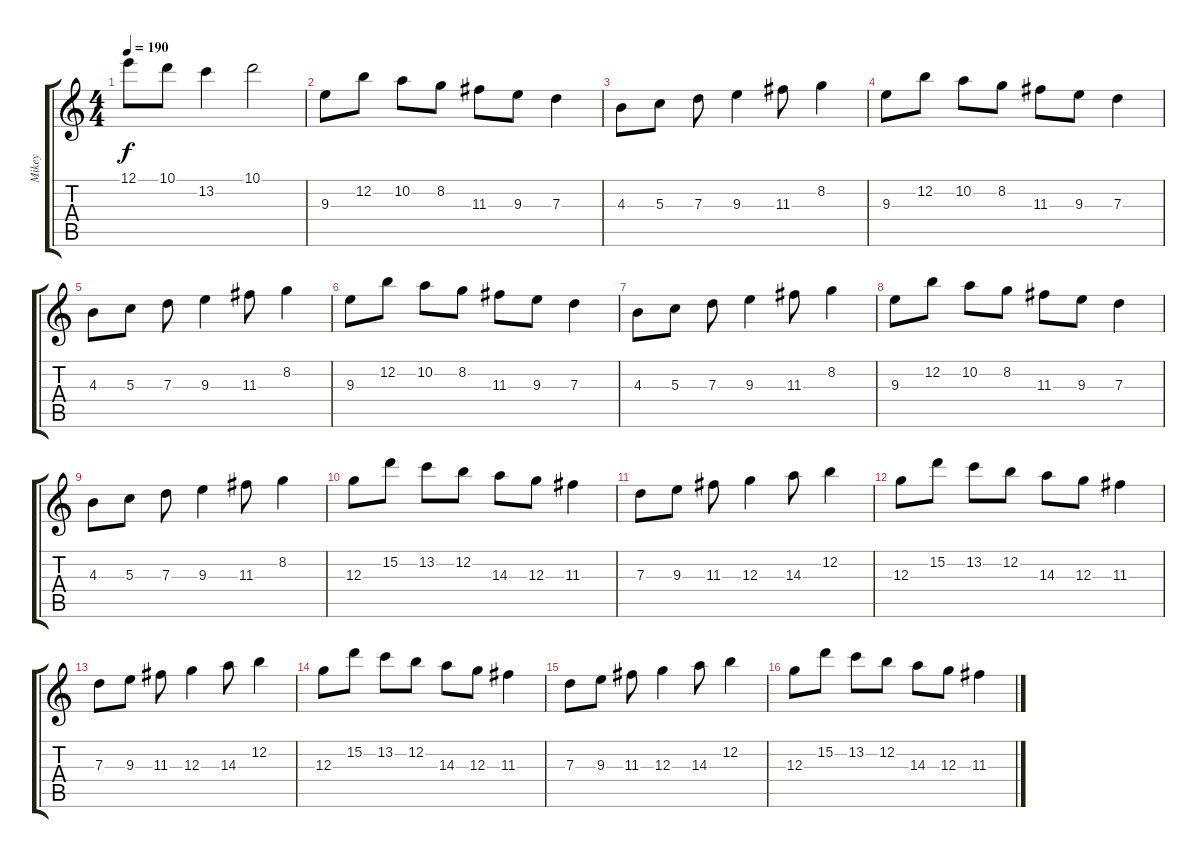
\track ("Mikey" "Mikey") {instrument overdrivenguitar}
\staff {score tabs}
\tuning (E4 B3 G3 D3 A2 E2) {hide}
\ts (4 4)
\tempo 190
\clef g2
\ks c
12.1.8{dy f} 10.1.8 13.2.4 10.1.2 |
9.3.8 12.2.8 10.2.8 8.2.8 11.3.8 9.3.8 7.3.4 |
4.3.8 5.3.8 7.3.8 9.3.4 11.3.8 8.2.4 |
9.3.8 12.2.8 10.2.8 8.2.8 11.3.8 9.3.8 7.3.4 |
4.3.8 5.3.8 7.3.8 9.3.4 11.3.8 8.2.4 |
9.3.8 12.2.8 10.2.8 8.2.8 11.3.8 9.3.8 7.3.4 |
4.3.8 5.3.8 7.3.8 9.3.4 11.3.8 8.2.4 |
9.3.8 12.2.8 10.2.8 8.2.8 11.3.8 9.3.8 7.3.4 |
4.3.8 5.3.8 7.3.8 9.3.4 11.3.8 8.2.4 |
12.3.8 15.2.8 13.2.8 12.2.8 14.3.8 12.3.8 11.3.4 |
7.3.8 9.3.8 11.3.8 12.3.4 14.3.8 12.2.4 |
12.3.8 15.2.8 13.2.8 12.2.8 14.3.8 12.3.8 11.3.4 |
7.3.8 9.3.8 11.3.8 12.3.4 14.3.8 12.2.4 |
12.3.8 15.2.8 13.2.8 12.2.8 14.3.8 12.3.8 11.3.4 |
7.3.8 9.3.8 11.3.8 12.3.4 14.3.8 12.2.4 |
12.3.8 15.2.8 13.2.8 12.2.8 14.3.8 12.3.8 11.3.4
